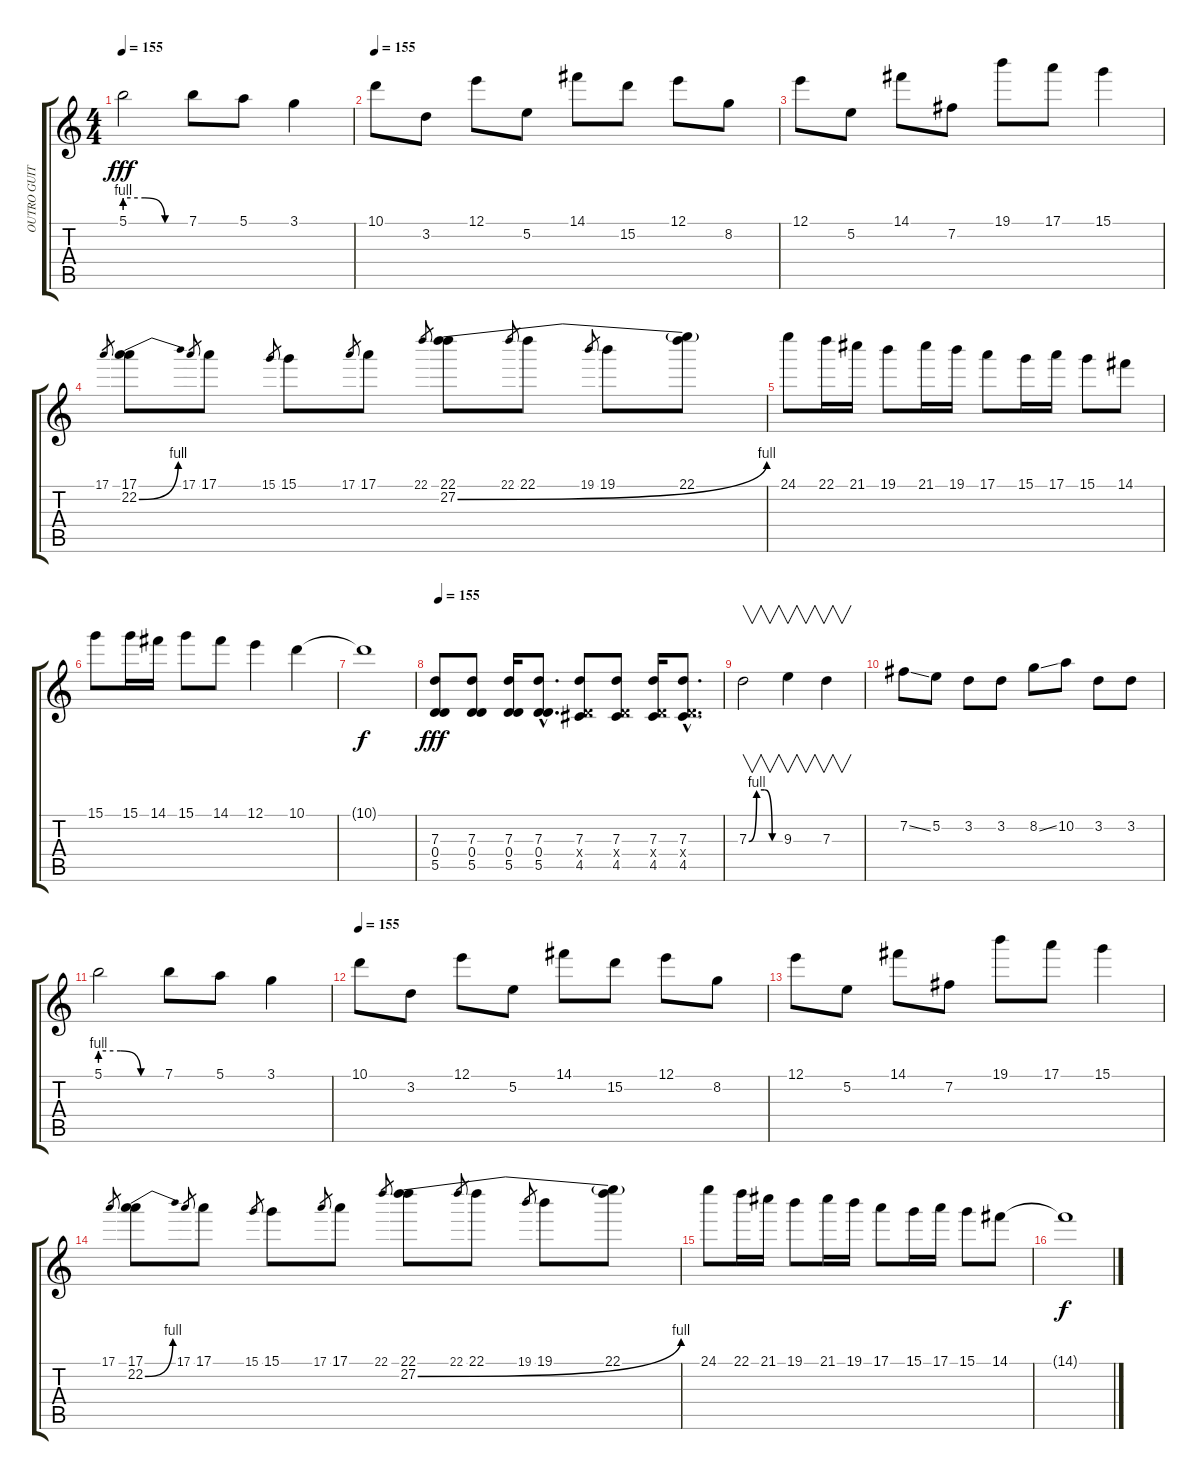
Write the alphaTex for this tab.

\track ("OUTRO GUITAR" "OUTRO GUIT") {instrument overdrivenguitar}
\staff {score tabs}
\tuning (E4 B3 G3 D3 A2 E2) {hide}
\ts (4 4)
\tempo 155
\clef g2
\ks c
5.1{be (custom 0 4 20 4 40 0 60 0)}.2{dy fff} 7.1.8 5.1.8 3.1.4 |
\tempo 155
10.1.8 3.2.8 12.1.8 5.2.8 14.1.8 15.2.8 12.1.8 8.2.8 |
12.1.8 5.2.8 14.1.8 7.2.8 19.1.8 17.1.8 15.1.4 |
17.1.8{gr} (17.1 22.2{be (bend 0 0 60 4)}).8 17.1.8{gr} 17.1.8 15.1.8{gr} 15.1.8 17.1.8{gr} 17.1.8 22.1.8{gr} (22.1 27.2{be (bend 0 0 60 4)}).8 22.1.8{gr} 22.1.8 19.1.8{gr} 19.1.8 (22.1 27.2{t}).8 |
24.1.8 22.1.16 21.1.16 19.1.8 21.1.16 19.1.16 17.1.8 15.1.16 17.1.16 15.1.8 14.1.8 |
15.1.8 15.1.16 14.1.16 15.1.8 14.1.8 12.1.4 10.1.4 |
10.1{t}.1{dy f} |
\tempo 155
(7.3 0.4 5.5).8{dy fff volume 11 instrument distortionguitar} (7.3 0.4 5.5).8 (7.3 0.4 5.5).16 (7.3{hac} 0.4{hac} 5.5{hac}).8{d} (7.3 0.4{x} 4.5).8 (7.3 0.4{x} 4.5).8 (7.3 0.4{x} 4.5).16 (7.3{hac} 0.4{hac x} 4.5{hac}).8{d} |
7.3{be (custom 0 0 15 4 30 4 45 0 60 0)}.2{v} 9.3.4{v} 7.3.4{v} |
7.2{ss}.8{volume 7} 5.2.8 3.2.8 3.2.8 8.2{ss}.8 10.2.8 3.2.8 3.2.8 |
5.1{be (custom 0 4 20 4 40 0 60 0)}.2 7.1.8 5.1.8 3.1.4 |
\tempo 155
10.1.8{volume 4} 3.2.8 12.1.8 5.2.8 14.1.8 15.2.8 12.1.8 8.2.8 |
12.1.8 5.2.8 14.1.8 7.2.8 19.1.8 17.1.8 15.1.4 |
17.1.8{gr} (17.1 22.2{be (bend 0 0 60 4)}).8{volume 2} 17.1.8{gr} 17.1.8 15.1.8{gr} 15.1.8 17.1.8{gr} 17.1.8 22.1.8{gr} (22.1 27.2{be (bend 0 0 60 4)}).8 22.1.8{gr} 22.1.8 19.1.8{gr} 19.1.8 (22.1 27.2{t}).8 |
24.1.8 22.1.16 21.1.16 19.1.8 21.1.16 19.1.16 17.1.8 15.1.16 17.1.16 15.1.8 14.1.8 |
14.1{t}.1{dy f}
